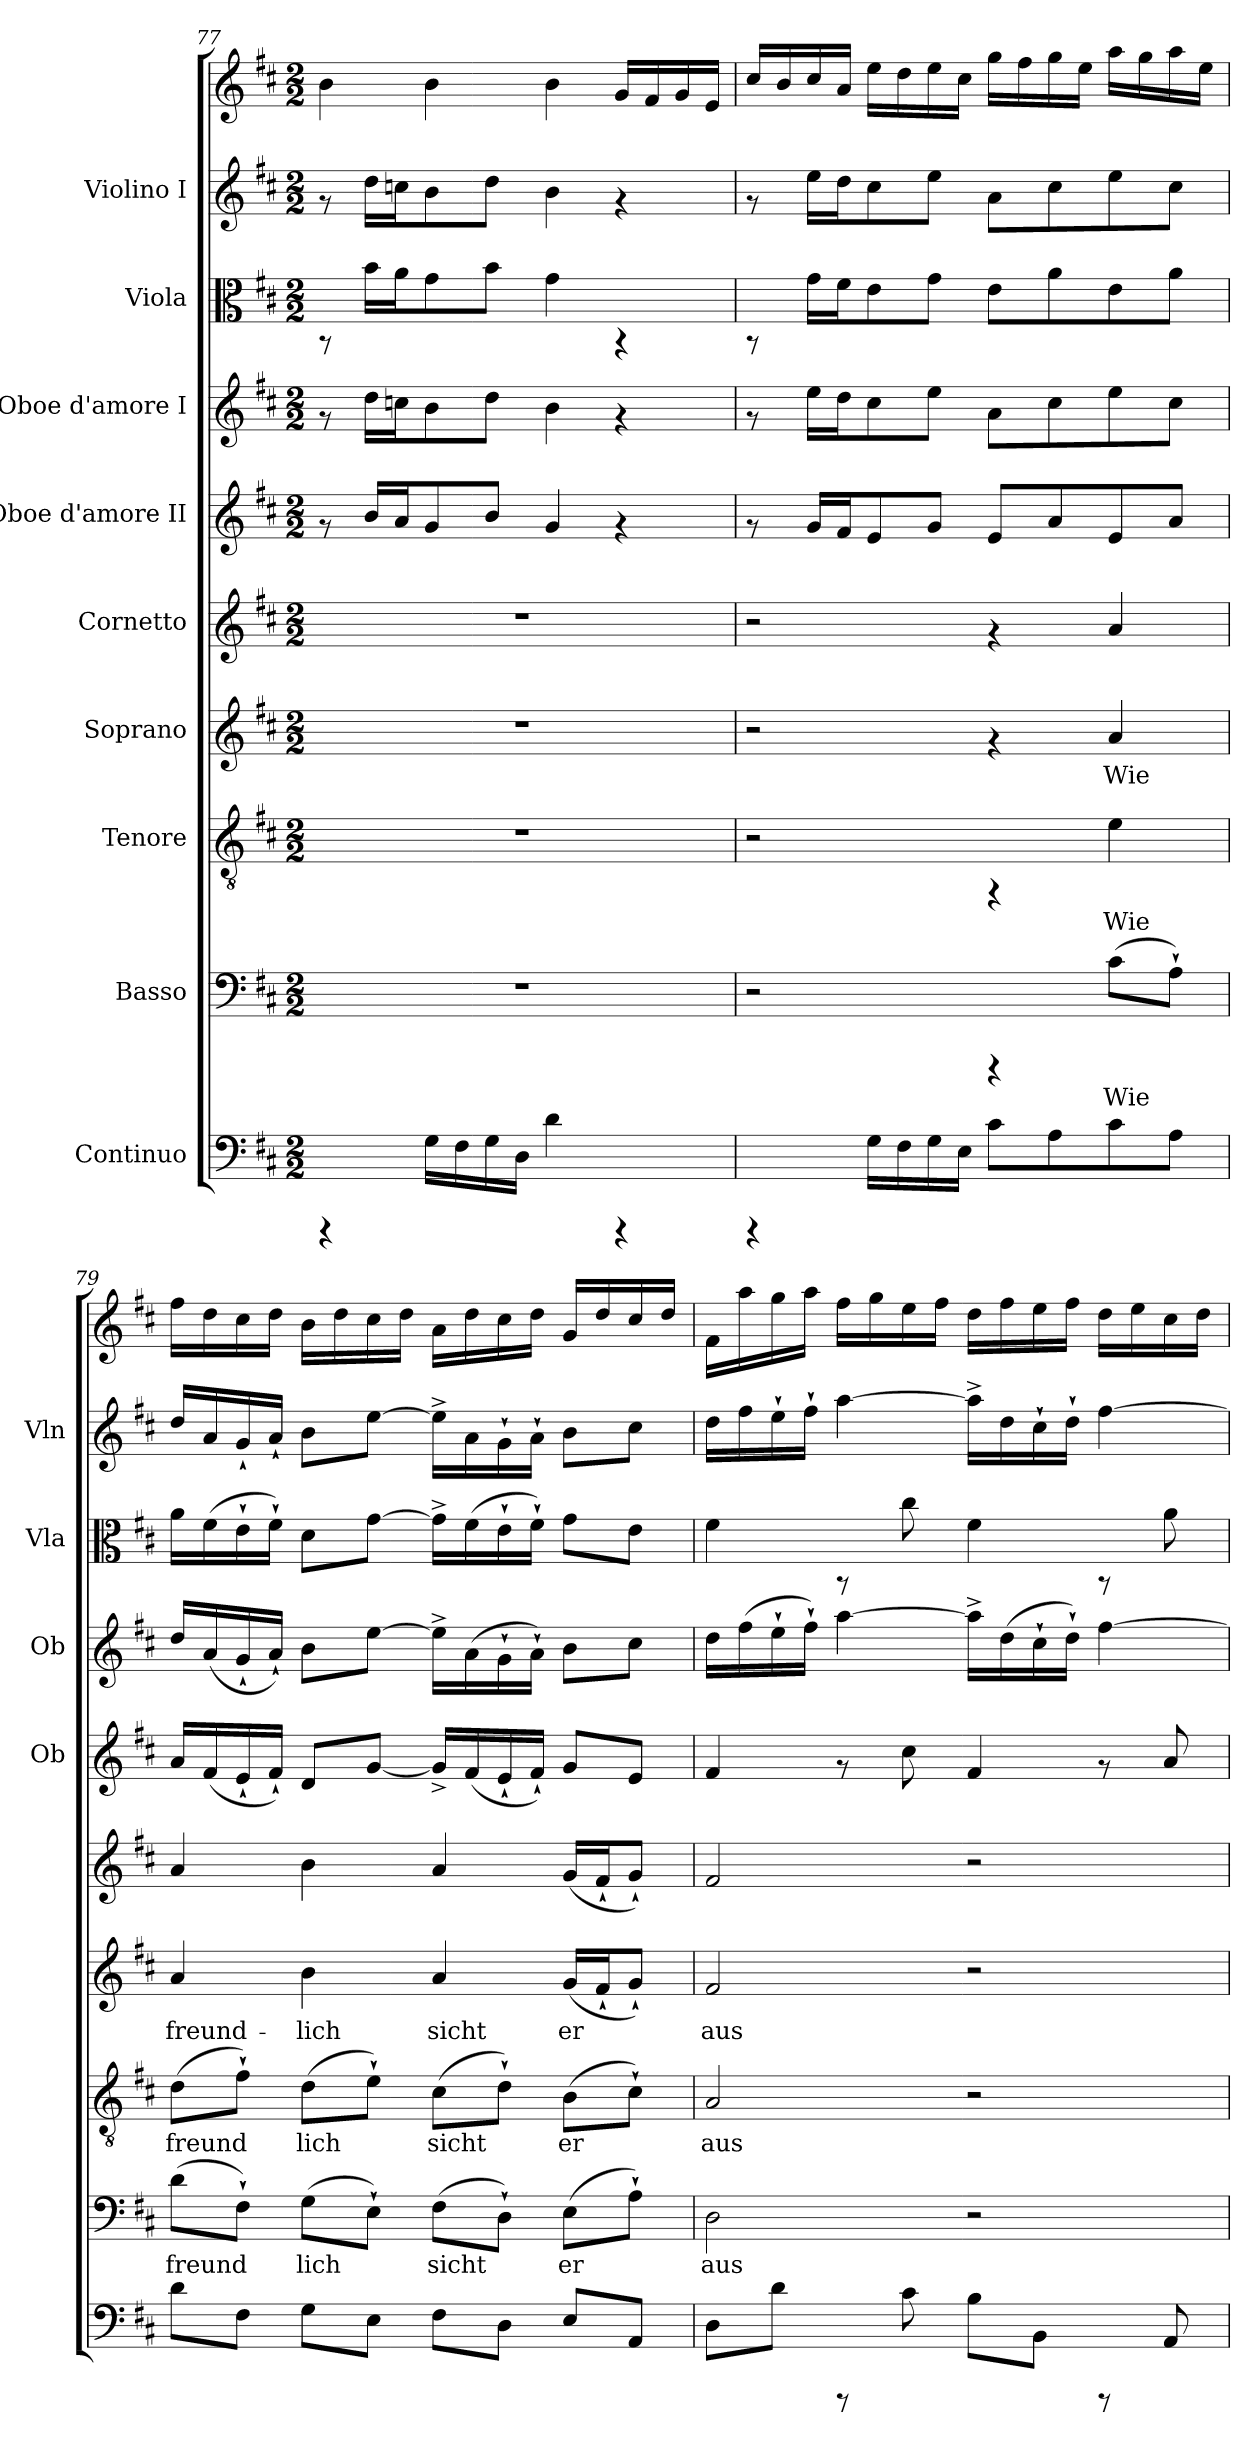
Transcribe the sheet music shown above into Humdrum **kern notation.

**kern	**kern	**text	**kern	**text	**kern	**text	**kern	**kern	**kern	**kern	**kern	**kern
*part9	*part8	*part8	*part7	*part7	*part6	*part6	*part5	*part4	*part3	*part2	*part1	*part1
*staff10	*staff9	*staff9	*staff8	*staff8	*staff7	*staff7	*staff6	*staff5	*staff4	*staff3	*staff2	*staff1
*I"Continuo	*I"Basso	*	*I"Tenore	*	*I"Soprano	*	*I"Cornetto	*I"Oboe d'amore II	*I"Oboe d'amore I	*I"Viola	*I"Violino I	*
*	*	*	*	*	*	*	*	*I'Ob	*I'Ob	*I'Vla	*I'Vln	*
*clefF4	*clefF4	*	*clefGv2	*	*clefG2	*	*clefG2	*clefG2	*clefG2	*clefC3	*clefG2	*clefG2
*k[f#c#]	*k[f#c#]	*	*k[f#c#]	*	*k[f#c#]	*	*k[f#c#]	*k[f#c#]	*k[f#c#]	*k[f#c#]	*k[f#c#]	*k[f#c#]
*D:	*D:	*	*D:	*	*D:	*	*D:	*D:	*D:	*D:	*D:	*D:
*M2/2	*M2/2	*	*M2/2	*	*M2/2	*	*M2/2	*M2/2	*M2/2	*M2/2	*M2/2	*M2/2
=77	=77	=77	=77	=77	=77	=77	=77	=77	=77	=77	=77	=77
4rCCC	1r	.	1r	.	1r	.	1r	8rf	8rf	8rAA	8rf	4b\
.	.	.	.	.	.	.	.	16b/L	16dd\L	16b\L	16dd\L	.
.	.	.	.	.	.	.	.	16a/	16ccn\	16a\	16ccn\	.
16G\L	.	.	.	.	.	.	.	8g/	8b\	8g\	8b\	4b\
16F#\	.	.	.	.	.	.	.	.	.	.	.	.
16G\	.	.	.	.	.	.	.	8b/J	8dd\J	8b\J	8dd\J	.
16D\J	.	.	.	.	.	.	.	.	.	.	.	.
4d\	.	.	.	.	.	.	.	4g/	4b\	4g\	4b\	4b\
4rCCC	.	.	.	.	.	.	.	4rf	4rf	4rAA	4rf	16g/L
.	.	.	.	.	.	.	.	.	.	.	.	16f#/
.	.	.	.	.	.	.	.	.	.	.	.	16g/
.	.	.	.	.	.	.	.	.	.	.	.	16e/J
=78	=78	=78	=78	=78	=78	=78	=78	=78	=78	=78	=78	=78
4rCCC	2r	.	2r	.	2r	.	2r	8rf	8rf	8rAA	8rf	16cc#/L
.	.	.	.	.	.	.	.	.	.	.	.	16b/
.	.	.	.	.	.	.	.	16g/L	16ee\L	16g\L	16ee\L	16cc#/
.	.	.	.	.	.	.	.	16f#/	16dd\	16f#\	16dd\	16a/J
16G\L	.	.	.	.	.	.	.	8e/	8cc#\	8e\	8cc#\	16ee\L
16F#\	.	.	.	.	.	.	.	.	.	.	.	16dd\
16G\	.	.	.	.	.	.	.	8g/J	8ee\J	8g\J	8ee\J	16ee\
16E\J	.	.	.	.	.	.	.	.	.	.	.	16cc#\J
8c#\L	4rCCC	.	4rFF	.	4rf	.	4rf	8e/L	8a\L	8e\L	8a\L	16gg\L
.	.	.	.	.	.	.	.	.	.	.	.	16ff#\
8A\	.	.	.	.	.	.	.	8a/	8cc#\	8a\	8cc#\	16gg\
.	.	.	.	.	.	.	.	.	.	.	.	16ee\J
!	!	!LO:LY:b:cj	!	!LO:LY:b:cj	!	!LO:LY:b:cj	!	!	!	!	!	!
8c#\	(>8c#\L	Wie	4e\	Wie	4a/	Wie	4a/	8e/	8ee\	8e\	8ee\	16aa\L
.	.	.	.	.	.	.	.	.	.	.	.	16gg\
!	!	!LO:LY:b:cj	!	!	!	!	!	!	!	!	!	!
8A\J	8A`>\J)	.	.	.	.	.	.	8a/J	8cc#\J	8a\J	8cc#\J	16aa\
.	.	.	.	.	.	.	.	.	.	.	.	16ee\J
!!LO:PB:g=z
=79	=79	=79	=79	=79	=79	=79	=79	=79	=79	=79	=79	=79
!	!	!LO:LY:b:cj	!	!LO:LY:b:cj	!	!LO:LY:b:cj	!	!	!	!	!	!
8d\L	(>8d\L	freund-	(>8d\L	freund-	4a/	freund-	4a/	16a/L	16dd/L	16a\L	16dd/L	16ff#\L
.	.	.	.	.	.	.	.	(>16f#/	(>16a/	(>16f#\	16a/	16dd\
!	!	!LO:LY:b:cj	!	!LO:LY:b:cj	!	!	!	!	!	!	!	!
8F#\J	8F#`>\J)	-	8f#`>\J)	-	.	.	.	16e`</	16g`</	16e`>\	16g`</	16cc#\
.	.	.	.	.	.	.	.	16f#`</J)	16a`</J)	16f#`>\J)	16a`</J	16dd\J
!	!	!LO:LY:b:cj	!	!LO:LY:b:cj	!	!LO:LY:b:cj	!	!	!	!	!	!
8G\L	(>8G\L	lich	(>8d\L	lich	4b\	-lich	4b\	8d/L	8b\L	8d\L	8b\L	16b\L
.	.	.	.	.	.	.	.	.	.	.	.	16dd\
!	!	!LO:LY:b:cj	!	!LO:LY:b:cj	!	!	!	!	!	!	!	!
8E\J	8E`>\J)	.	8e`>\J)	.	.	.	.	[<8g/J	[>8ee\J	[>8g\J	[>8ee\J	16cc#\
.	.	.	.	.	.	.	.	.	.	.	.	16dd\J
!	!	!LO:LY:b:cj	!	!LO:LY:b:cj	!	!LO:LY:b:cj	!	!	!	!	!	!
8F#\L	(>8F#\L	sicht	(>8c#\L	sicht	4a/	sicht	4a/	16g^</L]	16ee^>\L]	16g^>\L]	16ee^>\L]	16a\L
.	.	.	.	.	.	.	.	(>16f#/	(>16a\	(>16f#\	16a\	16dd\
!	!	!LO:LY:b:cj	!	!LO:LY:b:cj	!	!	!	!	!	!	!	!
8D\J	8D`>\J)	.	8d`>\J)	.	.	.	.	16e`</	16g`>\	16e`>\	16g`>\	16cc#\
.	.	.	.	.	.	.	.	16f#`</J)	16a`>\J)	16f#`>\J)	16a`>\J	16dd\J
!	!	!LO:LY:b:cj	!	!LO:LY:b:cj	!	!LO:LY:b:cj	!	!	!	!	!	!
8E/L	(>8E\L	er	(>8B\L	er	(>16g/L	er	(>16g/L	8g/L	8b\L	8g\L	8b\L	16g/L
!	!	!	!	!	!	!LO:LY:b:cj	!	!	!	!	!	!
.	.	.	.	.	16f#`</	.	16f#`</	.	.	.	.	16dd/
!	!	!LO:LY:b:cj	!	!LO:LY:b:cj	!	!LO:LY:b:cj	!	!	!	!	!	!
8AA/J	8A`>\J)	.	8c#`>\J)	.	8g`</J)	.	8g`</J)	8e/J	8cc#\J	8e\J	8cc#\J	16cc#/
.	.	.	.	.	.	.	.	.	.	.	.	16dd/J
=80	=80	=80	=80	=80	=80	=80	=80	=80	=80	=80	=80	=80
!	!	!LO:LY:b:cj	!	!LO:LY:b:cj	!	!LO:LY:b:cj	!	!	!	!	!	!
8D\L	2D\	aus	2A/	aus	2f#/	aus	2f#/	4f#/	16dd\L	4f#\	16dd\L	16f#\L
.	.	.	.	.	.	.	.	.	(>16ff#\	.	16ff#\	16aa\
8d\J	.	.	.	.	.	.	.	.	16ee`>\	.	16ee`>\	16gg\
.	.	.	.	.	.	.	.	.	16ff#`>\J)	.	16ff#`>\J	16aa\J
8rCCC	.	.	.	.	.	.	.	8rf	[>4aa\	8rAA	[>4aa\	16ff#\L
.	.	.	.	.	.	.	.	.	.	.	.	16gg\
8c#\	.	.	.	.	.	.	.	8cc#\	.	8cc#\	.	16ee\
.	.	.	.	.	.	.	.	.	.	.	.	16ff#\J
8B\L	2r	.	2r	.	2r	.	2r	4f#/	16aa^>\L]	4f#\	16aa^>\L]	16dd\L
.	.	.	.	.	.	.	.	.	(>16dd\	.	16dd\	16ff#\
8BB\J	.	.	.	.	.	.	.	.	16cc#`>\	.	16cc#`>\	16ee\
.	.	.	.	.	.	.	.	.	16dd`>\J)	.	16dd`>\J	16ff#\J
8rCCC	.	.	.	.	.	.	.	8rf	[>4ff#\	8rAA	[>4ff#\	16dd\L
.	.	.	.	.	.	.	.	.	.	.	.	16ee\
8AA/	.	.	.	.	.	.	.	8a/	.	8a\	.	16cc#\
.	.	.	.	.	.	.	.	.	.	.	.	16dd\J
=	=	=	=	=	=	=	=	=	=	=	=	=
*-	*-	*-	*-	*-	*-	*-	*-	*-	*-	*-	*-	*-
